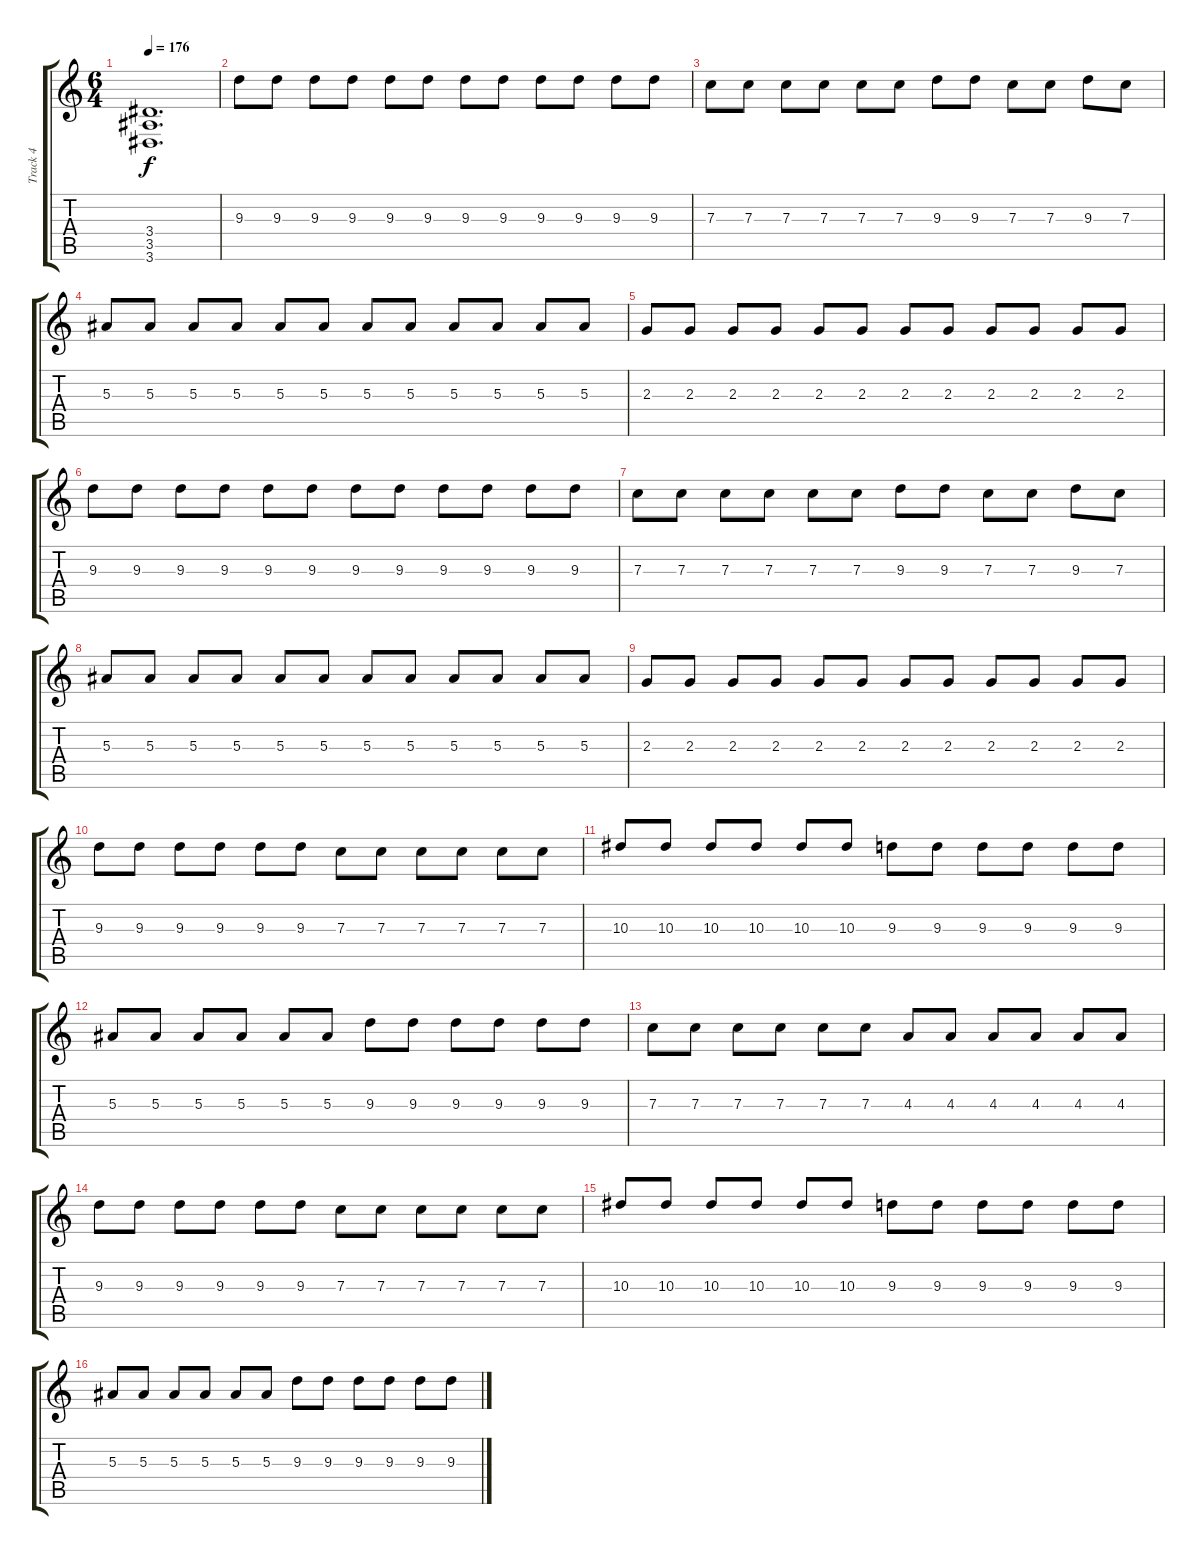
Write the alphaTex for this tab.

\track ("Track 4" "Track 4") {mute instrument distortionguitar}
\staff {score tabs}
\tuning (D4 A3 F3 C3 G2 C2) {hide}
\ts (6 4)
\tempo 176
\clef g2
\ks c
(3.4 3.5 3.6).1{d dy f} |
9.3.8 9.3.8 9.3.8 9.3.8 9.3.8 9.3.8 9.3.8 9.3.8 9.3.8 9.3.8 9.3.8 9.3.8 |
7.3.8 7.3.8 7.3.8 7.3.8 7.3.8 7.3.8 9.3.8 9.3.8 7.3.8 7.3.8 9.3.8 7.3.8 |
5.3.8 5.3.8 5.3.8 5.3.8 5.3.8 5.3.8 5.3.8 5.3.8 5.3.8 5.3.8 5.3.8 5.3.8 |
2.3.8 2.3.8 2.3.8 2.3.8 2.3.8 2.3.8 2.3.8 2.3.8 2.3.8 2.3.8 2.3.8 2.3.8 |
9.3.8 9.3.8 9.3.8 9.3.8 9.3.8 9.3.8 9.3.8 9.3.8 9.3.8 9.3.8 9.3.8 9.3.8 |
7.3.8 7.3.8 7.3.8 7.3.8 7.3.8 7.3.8 9.3.8 9.3.8 7.3.8 7.3.8 9.3.8 7.3.8 |
5.3.8 5.3.8 5.3.8 5.3.8 5.3.8 5.3.8 5.3.8 5.3.8 5.3.8 5.3.8 5.3.8 5.3.8 |
2.3.8 2.3.8 2.3.8 2.3.8 2.3.8 2.3.8 2.3.8 2.3.8 2.3.8 2.3.8 2.3.8 2.3.8 |
9.3.8 9.3.8 9.3.8 9.3.8 9.3.8 9.3.8 7.3.8 7.3.8 7.3.8 7.3.8 7.3.8 7.3.8 |
10.3.8{beam Up} 10.3.8{beam Up} 10.3.8{beam Up} 10.3.8{beam Up} 10.3.8{beam Up} 10.3.8{beam Up} 9.3.8 9.3.8 9.3.8 9.3.8 9.3.8 9.3.8 |
5.3.8 5.3.8 5.3.8 5.3.8 5.3.8 5.3.8 9.3.8 9.3.8 9.3.8 9.3.8 9.3.8 9.3.8 |
7.3.8 7.3.8 7.3.8 7.3.8 7.3.8 7.3.8 4.3.8 4.3.8 4.3.8 4.3.8 4.3.8 4.3.8 |
9.3.8 9.3.8 9.3.8 9.3.8 9.3.8 9.3.8 7.3.8 7.3.8 7.3.8 7.3.8 7.3.8 7.3.8 |
10.3.8{beam Up} 10.3.8{beam Up} 10.3.8{beam Up} 10.3.8{beam Up} 10.3.8{beam Up} 10.3.8{beam Up} 9.3.8 9.3.8 9.3.8 9.3.8 9.3.8 9.3.8 |
5.3.8 5.3.8 5.3.8 5.3.8 5.3.8 5.3.8 9.3.8 9.3.8 9.3.8 9.3.8 9.3.8 9.3.8
